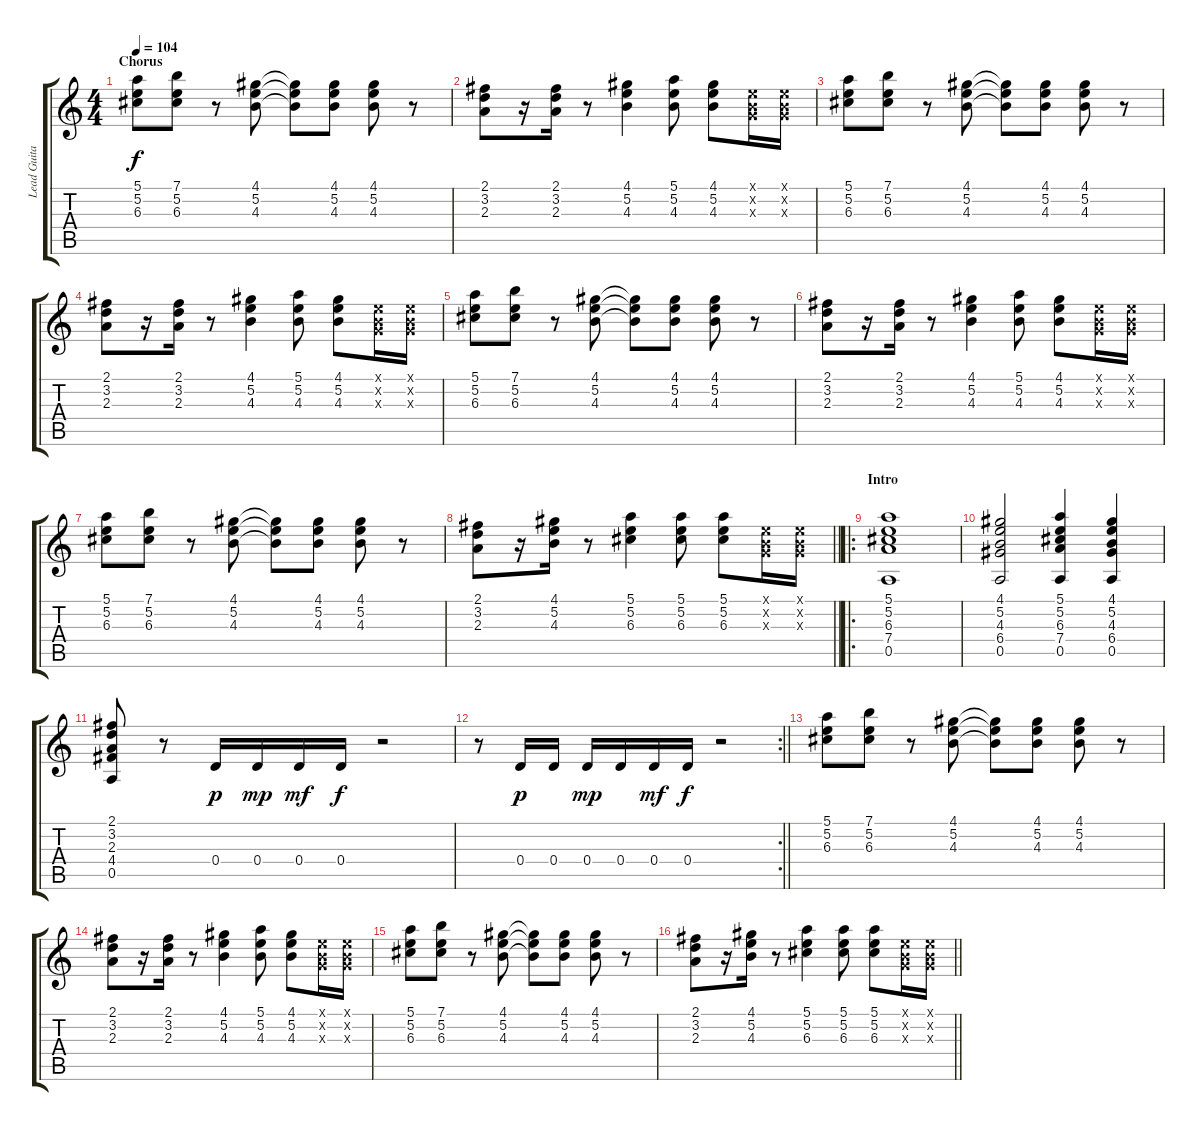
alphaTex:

\track ("Lead Guitar" "Lead Guita") {instrument acousticguitarsteel}
\staff {score tabs}
\tuning (E4 B3 G3 D3 A2 E2) {hide}
\ts (4 4)
\section ("" "Chorus")
\tempo 104
\clef g2
\ks c
(5.1 5.2 6.3).8{dy f} (7.1 5.2 6.3).8 r.8 (4.1 5.2 4.3).8 (4.1{t} 5.2{t} 4.3{t}).8 (4.1 5.2 4.3).8 (4.1 5.2 4.3).8 r.8 |
(2.1 3.2 2.3).8 r.16 (2.1 3.2 2.3).16 r.8 (4.1 5.2 4.3).4 (5.1 5.2 4.3).8 (4.1 5.2 4.3).8 (0.1{x} 0.2{x} 0.3{x}).16 (0.1{x} 0.2{x} 0.3{x}).16 |
(5.1 5.2 6.3).8 (7.1 5.2 6.3).8 r.8 (4.1 5.2 4.3).8 (4.1{t} 5.2{t} 4.3{t}).8 (4.1 5.2 4.3).8 (4.1 5.2 4.3).8 r.8 |
(2.1 3.2 2.3).8 r.16 (2.1 3.2 2.3).16 r.8 (4.1 5.2 4.3).4 (5.1 5.2 4.3).8 (4.1 5.2 4.3).8 (0.1{x} 0.2{x} 0.3{x}).16 (0.1{x} 0.2{x} 0.3{x}).16 |
(5.1 5.2 6.3).8 (7.1 5.2 6.3).8 r.8 (4.1 5.2 4.3).8 (4.1{t} 5.2{t} 4.3{t}).8 (4.1 5.2 4.3).8 (4.1 5.2 4.3).8 r.8 |
(2.1 3.2 2.3).8 r.16 (2.1 3.2 2.3).16 r.8 (4.1 5.2 4.3).4 (5.1 5.2 4.3).8 (4.1 5.2 4.3).8 (0.1{x} 0.2{x} 0.3{x}).16 (0.1{x} 0.2{x} 0.3{x}).16 |
(5.1 5.2 6.3).8 (7.1 5.2 6.3).8 r.8 (4.1 5.2 4.3).8 (4.1{t} 5.2{t} 4.3{t}).8 (4.1 5.2 4.3).8 (4.1 5.2 4.3).8 r.8 |
\barLineRight lightlight
(2.1 3.2 2.3).8 r.16 (4.1 5.2 4.3).16 r.8 (5.1 5.2 6.3).4 (5.1 5.2 6.3).8 (5.1 5.2 6.3).8 (0.1{x} 0.2{x} 0.3{x}).16 (0.1{x} 0.2{x} 0.3{x}).16 |
\ro
\section ("" "Intro")
(5.1 5.2 6.3 7.4 0.5).1 |
(4.1 5.2 4.3 6.4 0.5).2 (5.1 5.2 6.3 7.4 0.5).4 (4.1 5.2 4.3 6.4 0.5).4 |
(2.1 3.2 2.3 4.4 0.5).8 r.8 0.4.16{dy p} 0.4.16{dy mp} 0.4.16{dy mf} 0.4.16{dy f} r.2 |
\rc 2
\barLineRight lightlight
r.8 0.4.16{dy p} 0.4.16 0.4.16{dy mp} 0.4.16 0.4.16{dy mf} 0.4.16{dy f} r.2 |
(5.1 5.2 6.3).8 (7.1 5.2 6.3).8 r.8 (4.1 5.2 4.3).8 (4.1{t} 5.2{t} 4.3{t}).8 (4.1 5.2 4.3).8 (4.1 5.2 4.3).8 r.8 |
(2.1 3.2 2.3).8 r.16 (2.1 3.2 2.3).16 r.8 (4.1 5.2 4.3).4 (5.1 5.2 4.3).8 (4.1 5.2 4.3).8 (0.1{x} 0.2{x} 0.3{x}).16 (0.1{x} 0.2{x} 0.3{x}).16 |
(5.1 5.2 6.3).8 (7.1 5.2 6.3).8 r.8 (4.1 5.2 4.3).8 (4.1{t} 5.2{t} 4.3{t}).8 (4.1 5.2 4.3).8 (4.1 5.2 4.3).8 r.8 |
\barLineRight lightlight
(2.1 3.2 2.3).8 r.16 (4.1 5.2 4.3).16 r.8 (5.1 5.2 6.3).4 (5.1 5.2 6.3).8 (5.1 5.2 6.3).8 (0.1{x} 0.2{x} 0.3{x}).16 (0.1{x} 0.2{x} 0.3{x}).16
